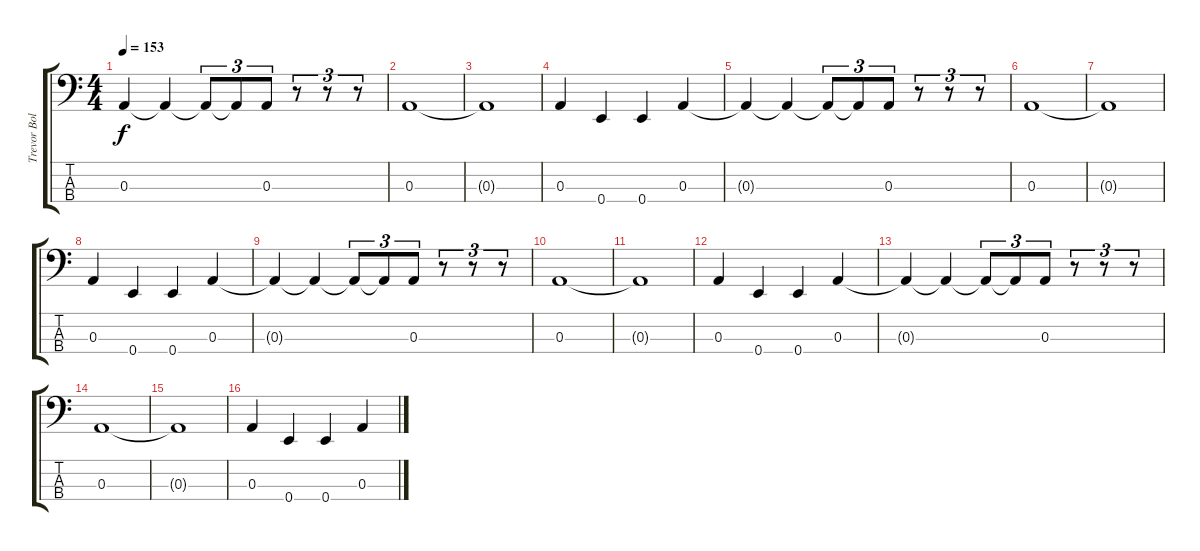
\track ("Trevor Bolder - Bass" "Trevor Bol") {instrument electricbassfinger}
\staff {score tabs}
\tuning (G2 D2 A1 E1) {hide}
\ts (4 4)
\tempo 153
\clef f4
\ks c
0.3{t}.4{dy f} 0.3{t}.4 0.3{t}.8{tu (3 2)} 0.3{t}.8{tu (3 2)} 0.3.8{tu (3 2)} r.8{tu (3 2)} r.8{tu (3 2)} r.8{tu (3 2)} |
0.3.1 |
0.3{t}.1 |
0.3.4 0.4.4 0.4.4 0.3.4 |
0.3{t}.4 0.3{t}.4 0.3{t}.8{tu (3 2)} 0.3{t}.8{tu (3 2)} 0.3.8{tu (3 2)} r.8{tu (3 2)} r.8{tu (3 2)} r.8{tu (3 2)} |
0.3.1 |
0.3{t}.1 |
0.3.4 0.4.4 0.4.4 0.3.4 |
0.3{t}.4 0.3{t}.4 0.3{t}.8{tu (3 2)} 0.3{t}.8{tu (3 2)} 0.3.8{tu (3 2)} r.8{tu (3 2)} r.8{tu (3 2)} r.8{tu (3 2)} |
0.3.1 |
0.3{t}.1 |
0.3.4 0.4.4 0.4.4 0.3.4 |
0.3{t}.4 0.3{t}.4 0.3{t}.8{tu (3 2)} 0.3{t}.8{tu (3 2)} 0.3.8{tu (3 2)} r.8{tu (3 2)} r.8{tu (3 2)} r.8{tu (3 2)} |
0.3.1 |
0.3{t}.1 |
0.3.4 0.4.4 0.4.4 0.3.4
